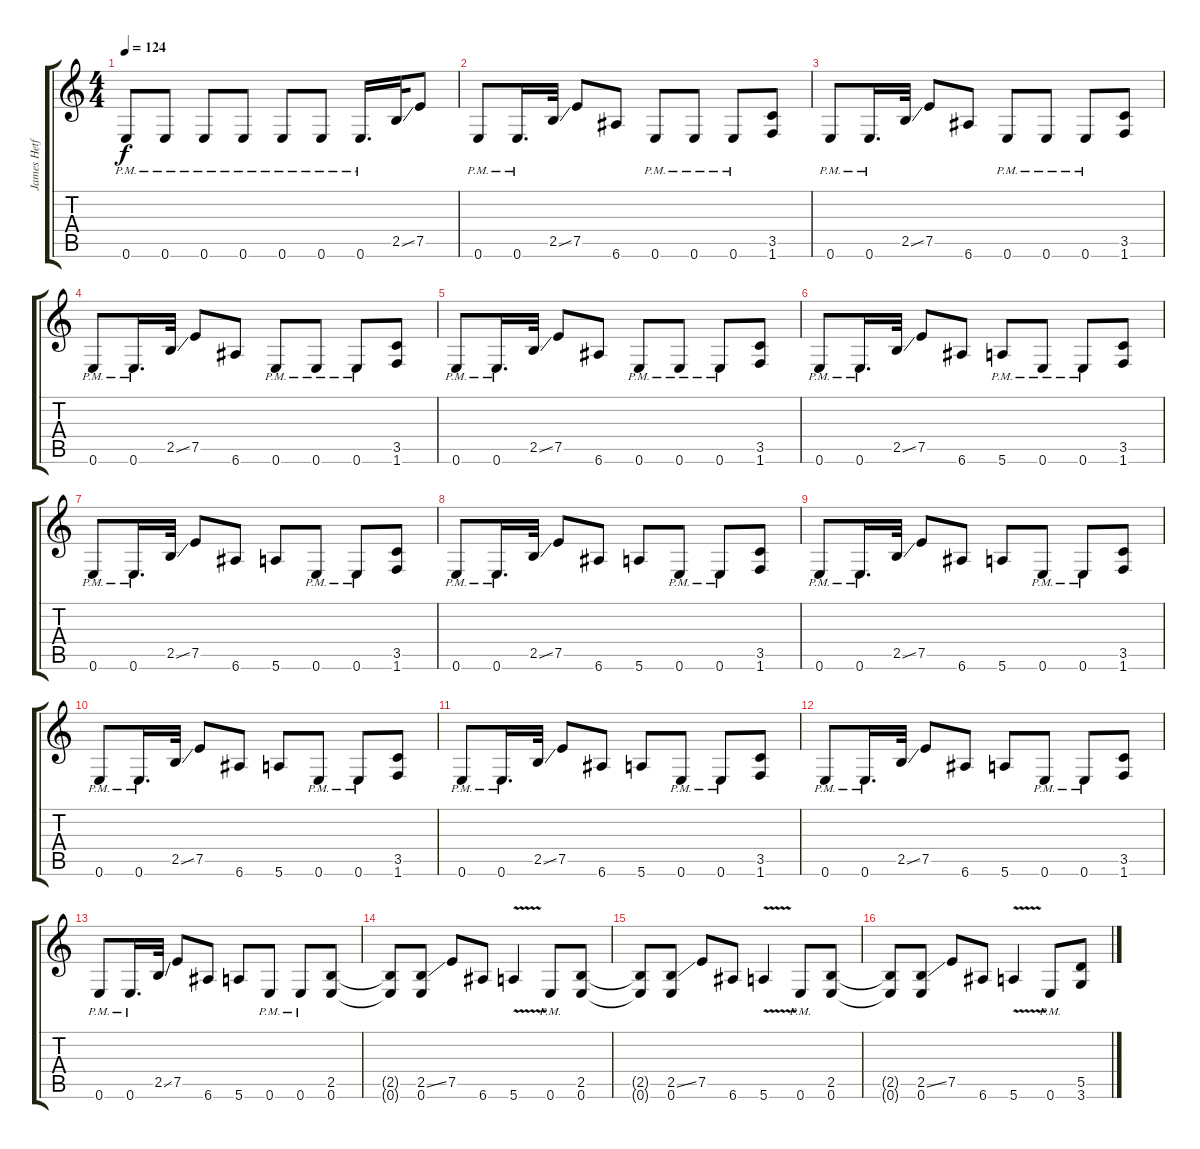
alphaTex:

\track ("James Hetfield (Rhythm)" "James Hetf") {instrument distortionguitar}
\staff {score tabs}
\tuning (E4 B3 G3 D3 A2 E2) {hide}
\ts (4 4)
\tempo 124
\clef g2
\ks c
0.6{pm}.8{dy f} 0.6{pm}.8 0.6{pm}.8 0.6{pm}.8 0.6{pm}.8 0.6{pm}.8 0.6{pm}.16{d} 2.5{ss}.32 7.5.8 |
0.6{pm}.8 0.6{pm}.16{d} 2.5{ss}.32 7.5.8 6.6.8 0.6{pm}.8 0.6{pm}.8 0.6{pm}.8 (3.5 1.6).8 |
0.6{pm}.8 0.6{pm}.16{d} 2.5{ss}.32 7.5.8 6.6.8 0.6{pm}.8 0.6{pm}.8 0.6{pm}.8 (3.5 1.6).8 |
0.6{pm}.8 0.6{pm}.16{d} 2.5{ss}.32 7.5.8 6.6.8 0.6{pm}.8 0.6{pm}.8 0.6{pm}.8 (3.5 1.6).8 |
0.6{pm}.8 0.6{pm}.16{d} 2.5{ss}.32 7.5.8 6.6.8 0.6{pm}.8 0.6{pm}.8 0.6{pm}.8 (3.5 1.6).8 |
0.6{pm}.8 0.6{pm}.16{d} 2.5{ss}.32 7.5.8 6.6.8 5.6{pm}.8 0.6{pm}.8 0.6{pm}.8 (3.5 1.6).8 |
0.6{pm}.8 0.6{pm}.16{d} 2.5{ss}.32 7.5.8 6.6.8 5.6.8 0.6{pm}.8 0.6{pm}.8 (3.5 1.6).8 |
0.6{pm}.8 0.6{pm}.16{d} 2.5{ss}.32 7.5.8 6.6.8 5.6.8 0.6{pm}.8 0.6{pm}.8 (3.5 1.6).8 |
0.6{pm}.8 0.6{pm}.16{d} 2.5{ss}.32 7.5.8 6.6.8 5.6.8 0.6{pm}.8 0.6{pm}.8 (3.5 1.6).8 |
0.6{pm}.8 0.6{pm}.16{d} 2.5{ss}.32 7.5.8 6.6.8 5.6.8 0.6{pm}.8 0.6{pm}.8 (3.5 1.6).8 |
0.6{pm}.8 0.6{pm}.16{d} 2.5{ss}.32 7.5.8 6.6.8 5.6.8 0.6{pm}.8 0.6{pm}.8 (3.5 1.6).8 |
0.6{pm}.8 0.6{pm}.16{d} 2.5{ss}.32 7.5.8 6.6.8 5.6.8 0.6{pm}.8 0.6{pm}.8 (3.5 1.6).8 |
0.6{pm}.8 0.6{pm}.16{d} 2.5{ss}.32 7.5.8 6.6.8 5.6.8 0.6{pm}.8 0.6{pm}.8 (2.5 0.6).8 |
(2.5{t} 0.6{t}).8 (2.5{ss} 0.6).8 7.5.8 6.6.8 5.6{v}.4 0.6{pm}.8 (2.5 0.6).8 |
(2.5{t} 0.6{t}).8 (2.5{ss} 0.6).8 7.5.8 6.6.8 5.6{v}.4 0.6{pm}.8 (2.5 0.6).8 |
(2.5{t} 0.6{t}).8 (2.5{ss} 0.6).8 7.5.8 6.6.8 5.6{v}.4 0.6{pm}.8 (5.5 3.6).8
